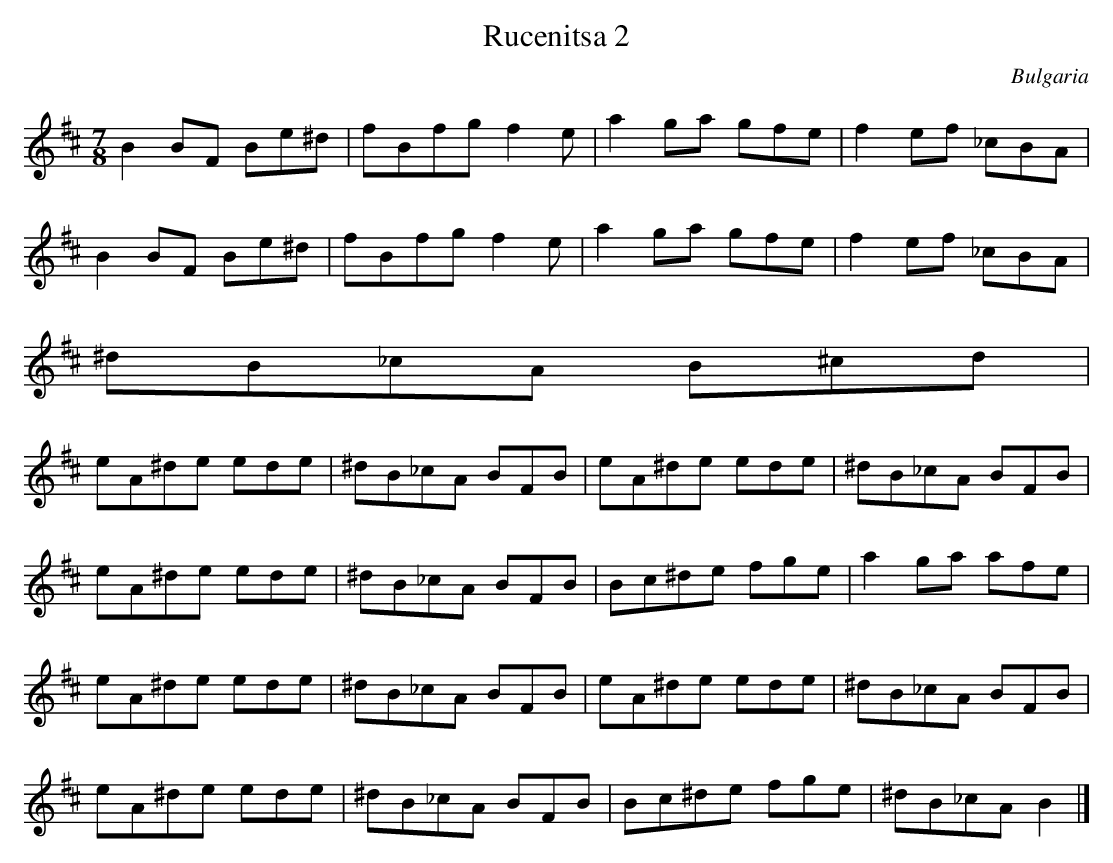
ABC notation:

X:1
T:Rucenitsa 2
O:Bulgaria
M:7/8
L:1/8
K:Bm
B2 BF Be^d | fBfg  f2 e | a2 ga gfe |    f2 ef _cBA |
B2 BF Be^d | fBfg  f2 e | a2 ga gfe | 1  f2 ef _cBA |
                                      2 ^dB_cA B^cd |
eA^de ede | ^dB_cA BFB  | eA^de ede |   ^dB_cA BFB  |
eA^de ede | ^dB_cA BFB  | Bc^de fge |    a2 ga afe  |
eA^de ede | ^dB_cA BFB  | eA^de ede |   ^dB_cA BFB  |
eA^de ede | ^dB_cA BFB  | Bc^de fge |   ^dB_cA B2  |]
